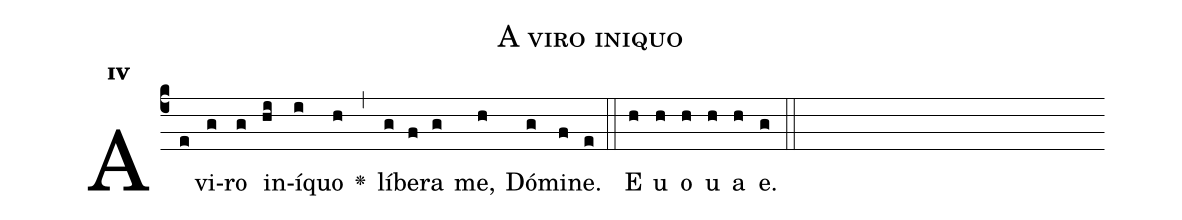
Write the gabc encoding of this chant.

name:A viro iniquo;
office-part:Antiphona;
mode:4;
%%
initial-style: 1;
name: A viro iniquo;
book: Antiphonae & Responsoria/Tomus III, p. 109;
occasion: Psalterium Hebdomada IV Feria VI;
office-part: Hora media Ant 3;
user-notes: ;
commentary: ;
annotation: 4g;
centering-scheme: english;
fontsize: 12;
font: OFLSortsMillGoudy;
height: 11;
width: 4.5;
%%
(c4)A(e) vi(g)ro(g) in(hi)í(i)quo(h) <v>\greheightstar</v>(,) lí(g)be(f)ra(g) me,(h) Dó(g)mi(f)ne.(e) (::)
E(h) u(h) o(h) u(h) a(h) e.(g) (::)
